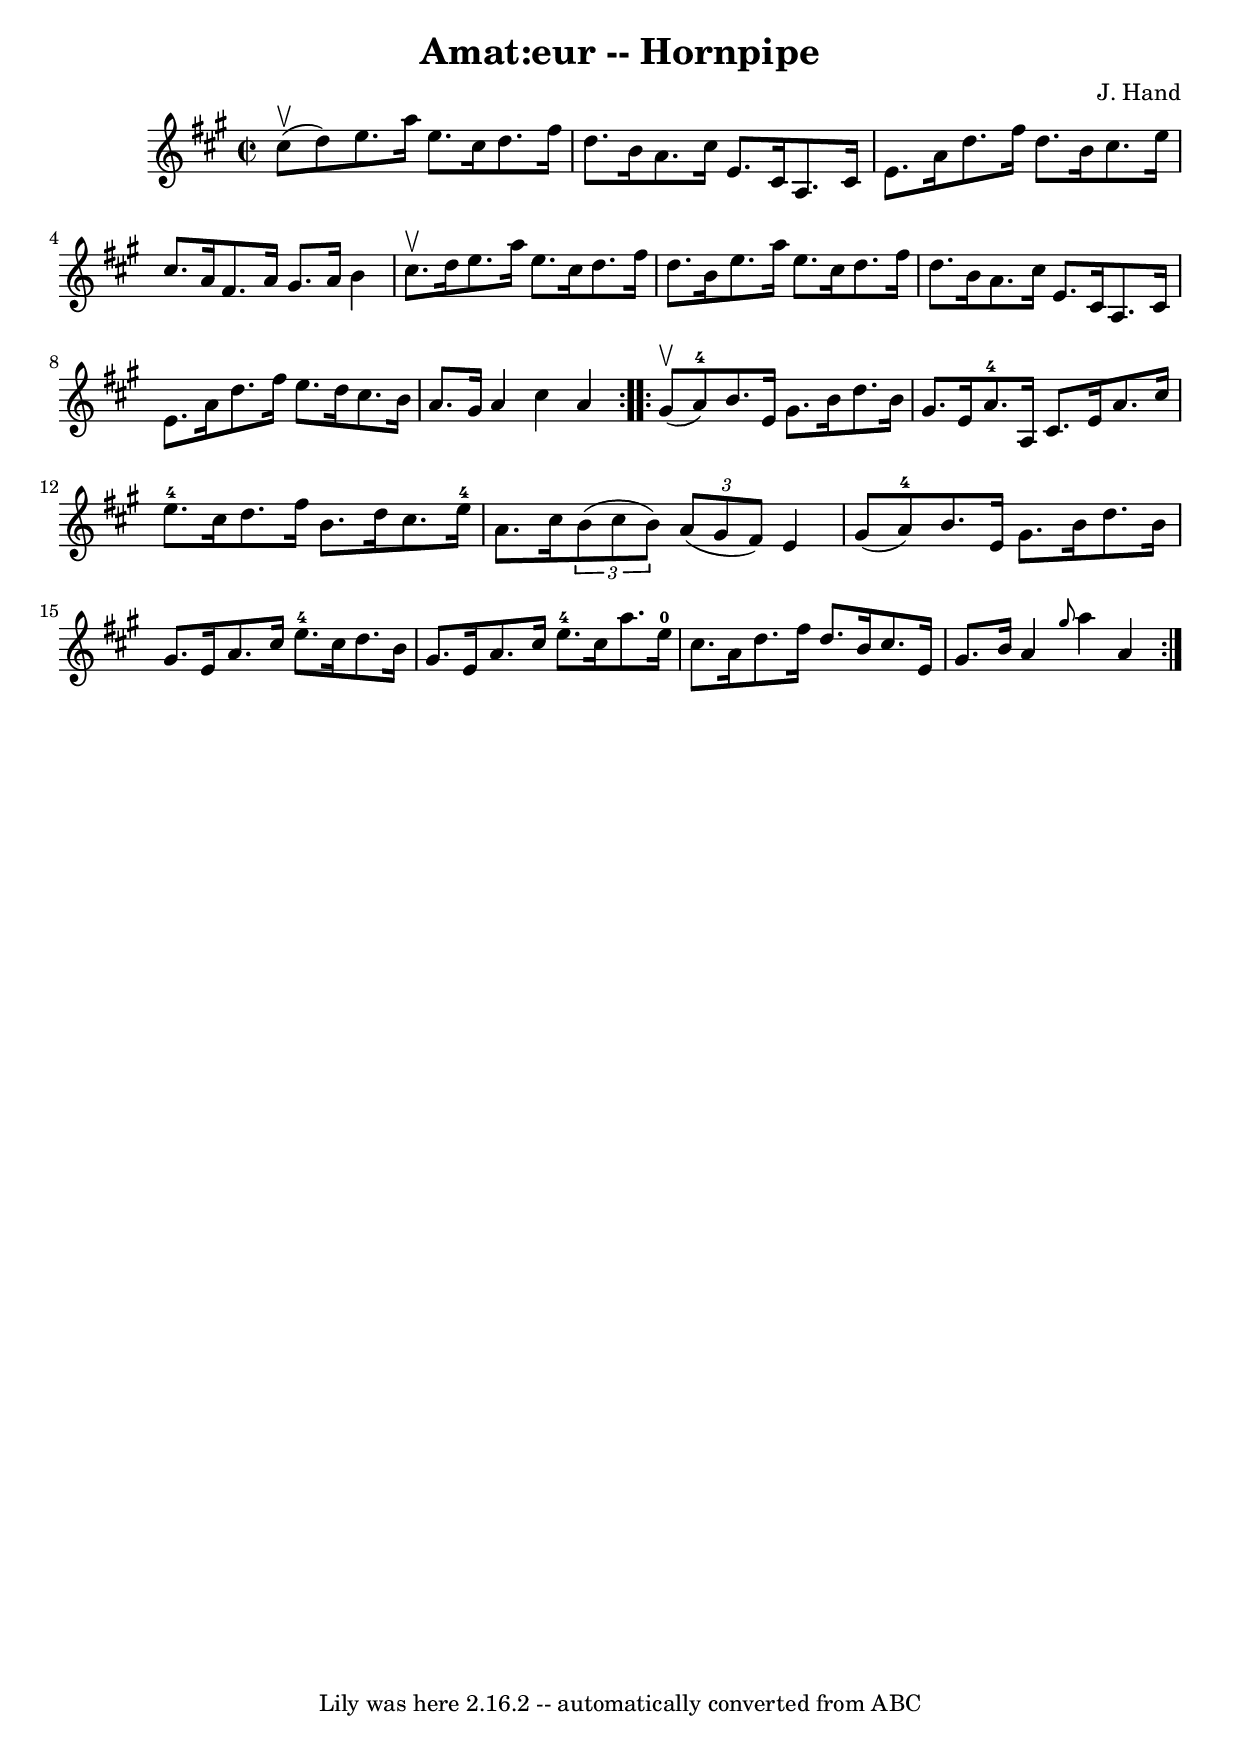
\version "2.16.2"
\include "Mammoth.ily"
\header {
  %% book = "Cole's 1000 Fiddle Tunes"
  composer = "J. Hand"
  crossRefNumber = "1"
  footnotes = ""
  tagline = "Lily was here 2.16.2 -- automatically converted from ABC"
  title = "Amat:eur -- Hornpipe"

}
voicedefault =  {



  \repeat volta 2 {

    \override Staff.TimeSignature #'style = #'C
    \time 2/2 
    \key a \major     cis''8 (^\upbow d''8)  |
    e''8.         a''16 e''8. cis''16 d''8. fis''16 d''8. b'16   |
    a'8.      cis''16 e'8. cis'16 a8. cis'16 e'8. a'16   |
    d''8.      fis''16 d''8. b'16 cis''8. e''16 cis''8. a'16   |
         fis'8. a'16 gis'8. a'16 b'4 cis''8.^\upbow d''16   |
         e''8. a''16 e''8. cis''16 d''8. fis''16 d''8. b'16    |
    e''8. a''16 e''8. cis''16 d''8. fis''16 d''8.         b'16   |
    a'8. cis''16 e'8. cis'16 a8. cis'16 e'8.         a'16   |
    d''8. fis''16 e''8. d''16 cis''8. b'16 a'8.       gis'16   |
    a'4 cis''4 a'4  
  }     
  \repeat volta 2 {     gis'8 (^\upbow a'8-4)  |
    b'8. e'16 gis'8. b'16 d''8.         b'16 gis'8. e'16   |
    a'8.-4 a16 cis'8. e'16 a'8.         cis''16 e''8.-4 cis''16   |
    d''8. fis''16 b'8. d''16      cis''8. e''16-4 a'8. cis''16   |
    \times 2/3 { b'8 (
		 cis''8 b'8) 
	       }   \times 2/3 { a'8 (gis'8 fis'8) 
			      } e'4         gis'8 (a'8-4)  |
    b'8. e'16 gis'8. b'16 d''8.         b'16 gis'8. e'16   |
    a'8. cis''16 e''8.-4 cis''16         d''8. b'16 gis'8. e'16   |
    a'8. cis''16 e''8.-4        cis''16 a''8. e''16-0 cis''8. a'16   |
    d''8. fis''16        d''8. b'16 cis''8. e'16 gis'8. b'16   |
    a'4  \grace {   
      gis''8  
    } a''4 a'4  
  }   

}

\score{
  <<

    \context Staff="default"
    {
      \voicedefault 
      
    }

  >>
  \layout {
    
  }
  \midi {
  }

}
